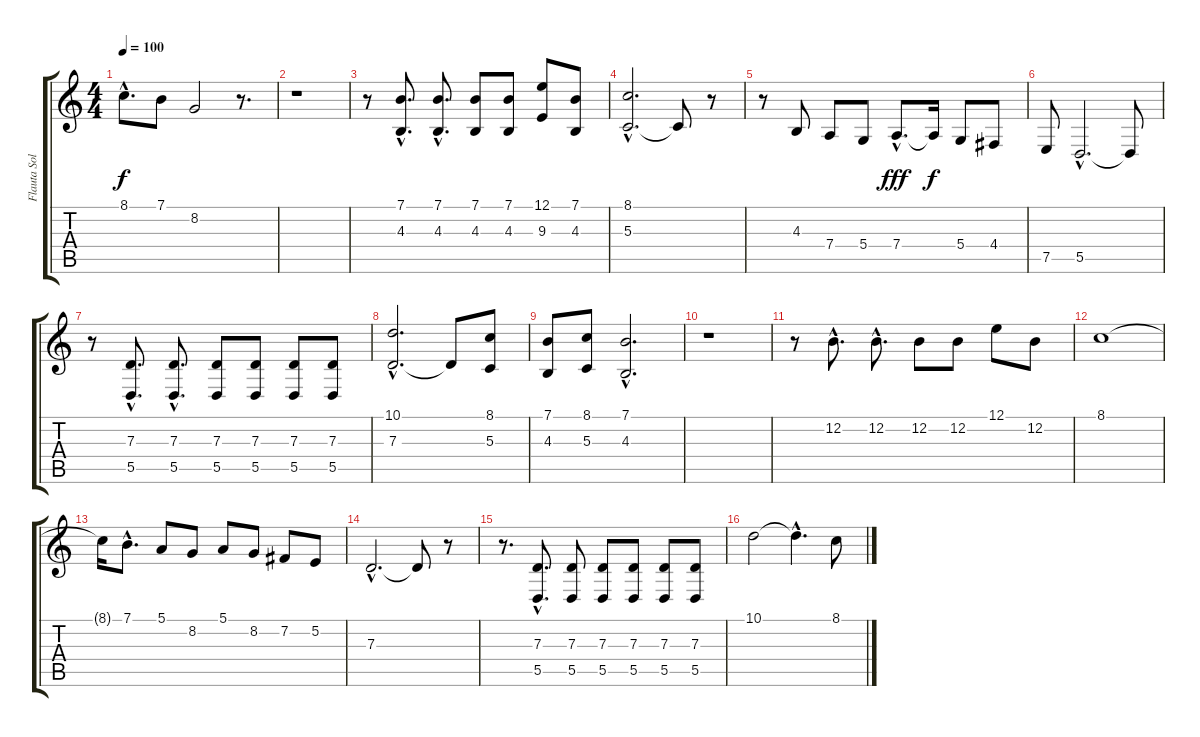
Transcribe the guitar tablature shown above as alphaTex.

\track ("Flauta Solo" "Flauta Sol") {instrument panflute}
\staff {score tabs}
\tuning (E4 B3 G3 D3 A2 E2) {hide}
\ts (4 4)
\tempo 100
\clef g2
\ks c
8.1{hac}.8{d dy f} 7.1.8 8.2.2 r.8{d} |
r.1 |
r.8 (7.1{hac} 4.3{hac}).8{d} (7.1{hac} 4.3{hac}).8{d} (7.1 4.3).8 (7.1 4.3).8 (12.1 9.3).8 (7.1 4.3).8 |
\ks aminor
(8.1{hac} 5.3{hac}).2{d} 5.3{t}.8 r.8 |
r.8 4.3.8 7.4.8 5.4.8 7.4{hac}.8{d dy fff} 7.4{t}.16{dy f} 5.4.8 4.4.8 |
7.5.8 5.5{hac}.2{d} 5.5{t}.8 |
\ks c
r.8 (7.3{hac} 5.5{hac}).8{d} (7.3{hac} 5.5{hac}).8{d} (7.3 5.5).8 (7.3 5.5).8 (7.3 5.5).8 (7.3 5.5).8 |
(10.1{hac} 7.3{hac}).2{d} 7.3{t}.8 (8.1 5.3).8 |
(7.1 4.3).8 (8.1 5.3).8 (7.1{hac} 4.3{hac}).2{d} |
r.1 |
r.8 12.2{hac}.8{d} 12.2{hac}.8{d} 12.2.8 12.2.8 12.1.8 12.2.8 |
\ks aminor
8.1.1 |
8.1{t}.16 7.1{hac}.8{d} 5.1.8 8.2.8 5.1.8 8.2.8 7.2.8 5.2.8 |
\ks c
7.3{hac}.2{d} 7.3{t}.8 r.8 |
r.8{d} (7.3{hac} 5.5{hac}).8{d} (7.3 5.5).8 (7.3 5.5).8 (7.3 5.5).8 (7.3 5.5).8 (7.3 5.5).8 |
10.1.2 10.1{hac t}.4{d} 8.1.8
